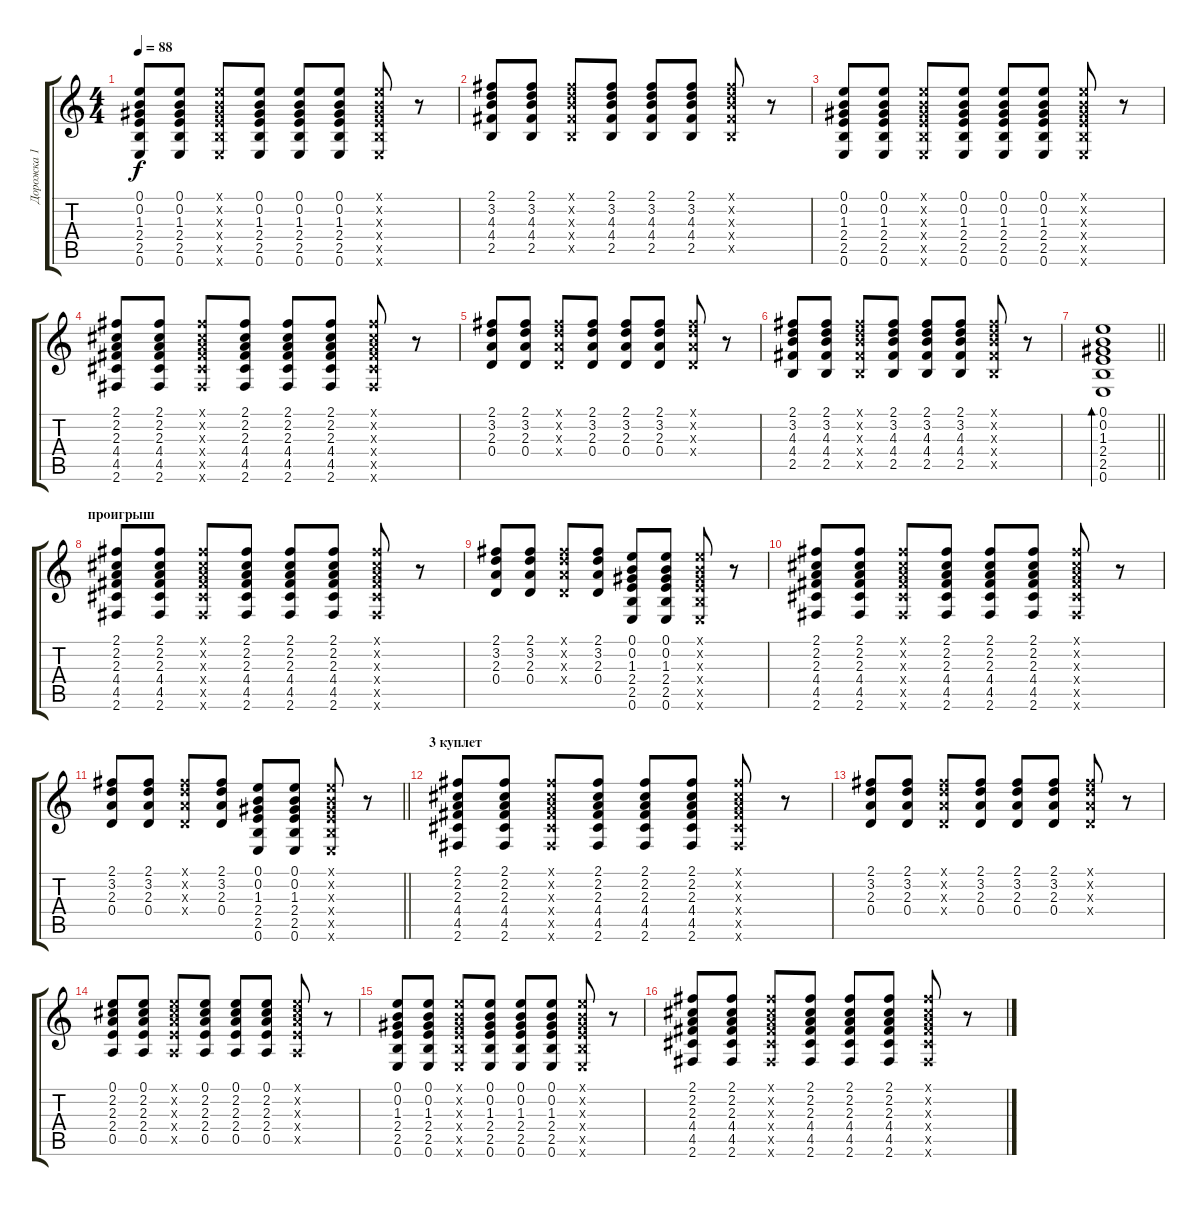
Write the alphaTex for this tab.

\track ("Дорожка 1" "Дорожка 1") {instrument acousticguitarsteel}
\staff {score tabs}
\tuning (E4 B3 G3 D3 A2 E2) {hide}
\ts (4 4)
\tempo 88
\clef g2
\ks c
(0.1 0.2 1.3 2.4 2.5 0.6).8{dy f} (0.1 0.2 1.3 2.4 2.5 0.6).8 (0.1{x} 0.2{x} 1.3{x} 2.4{x} 2.5{x} 0.6{x}).8 (0.1 0.2 1.3 2.4 2.5 0.6).8 (0.1 0.2 1.3 2.4 2.5 0.6).8 (0.1 0.2 1.3 2.4 2.5 0.6).8 (0.1{x} 0.2{x} 1.3{x} 2.4{x} 2.5{x} 0.6{x}).8 r.8 |
(2.1 3.2 4.3 4.4 2.5).8 (2.1 3.2 4.3 4.4 2.5).8 (2.1{x} 3.2{x} 4.3{x} 4.4{x} 2.5{x}).8 (2.1 3.2 4.3 4.4 2.5).8 (2.1 3.2 4.3 4.4 2.5).8 (2.1 3.2 4.3 4.4 2.5).8 (2.1{x} 3.2{x} 4.3{x} 4.4{x} 2.5{x}).8 r.8 |
(0.1 0.2 1.3 2.4 2.5 0.6).8 (0.1 0.2 1.3 2.4 2.5 0.6).8 (0.1{x} 0.2{x} 1.3{x} 2.4{x} 2.5{x} 0.6{x}).8 (0.1 0.2 1.3 2.4 2.5 0.6).8 (0.1 0.2 1.3 2.4 2.5 0.6).8 (0.1 0.2 1.3 2.4 2.5 0.6).8 (0.1{x} 0.2{x} 1.3{x} 2.4{x} 2.5{x} 0.6{x}).8 r.8 |
(2.1 2.2 2.3 4.4 4.5 2.6).8 (2.1 2.2 2.3 4.4 4.5 2.6).8 (2.1{x} 2.2{x} 2.3{x} 4.4{x} 4.5{x} 2.6{x}).8 (2.1 2.2 2.3 4.4 4.5 2.6).8 (2.1 2.2 2.3 4.4 4.5 2.6).8 (2.1 2.2 2.3 4.4 4.5 2.6).8 (2.1{x} 2.2{x} 2.3{x} 4.4{x} 4.5{x} 2.6{x}).8 r.8 |
(2.1 3.2 2.3 0.4).8 (2.1 3.2 2.3 0.4).8 (2.1{x} 3.2{x} 2.3{x} 0.4{x}).8 (2.1 3.2 2.3 0.4).8 (2.1 3.2 2.3 0.4).8 (2.1 3.2 2.3 0.4).8 (2.1{x} 3.2{x} 2.3{x} 0.4{x}).8 r.8 |
(2.1 3.2 4.3 4.4 2.5).8 (2.1 3.2 4.3 4.4 2.5).8 (2.1{x} 3.2{x} 4.3{x} 4.4{x} 2.5{x}).8 (2.1 3.2 4.3 4.4 2.5).8 (2.1 3.2 4.3 4.4 2.5).8 (2.1 3.2 4.3 4.4 2.5).8 (2.1{x} 3.2{x} 4.3{x} 4.4{x} 2.5{x}).8 r.8 |
\barLineRight lightlight
(0.1 0.2 1.3 2.4 2.5 0.6).1{bd 60} |
\section ("" "проигрыш")
(2.1 2.2 2.3 4.4 4.5 2.6).8 (2.1 2.2 2.3 4.4 4.5 2.6).8 (2.1{x} 2.2{x} 2.3{x} 4.4{x} 4.5{x} 2.6{x}).8 (2.1 2.2 2.3 4.4 4.5 2.6).8 (2.1 2.2 2.3 4.4 4.5 2.6).8 (2.1 2.2 2.3 4.4 4.5 2.6).8 (2.1{x} 2.2{x} 2.3{x} 4.4{x} 4.5{x} 2.6{x}).8 r.8 |
(2.1 3.2 2.3 0.4).8 (2.1 3.2 2.3 0.4).8 (2.1{x} 3.2{x} 2.3{x} 0.4{x}).8 (2.1 3.2 2.3 0.4).8 (0.1 0.2 1.3 2.4 2.5 0.6).8 (0.1 0.2 1.3 2.4 2.5 0.6).8 (0.1{x} 0.2{x} 1.3{x} 2.4{x} 2.5{x} 0.6{x}).8 r.8 |
(2.1 2.2 2.3 4.4 4.5 2.6).8 (2.1 2.2 2.3 4.4 4.5 2.6).8 (2.1{x} 2.2{x} 2.3{x} 4.4{x} 4.5{x} 2.6{x}).8 (2.1 2.2 2.3 4.4 4.5 2.6).8 (2.1 2.2 2.3 4.4 4.5 2.6).8 (2.1 2.2 2.3 4.4 4.5 2.6).8 (2.1{x} 2.2{x} 2.3{x} 4.4{x} 4.5{x} 2.6{x}).8 r.8 |
\barLineRight lightlight
(2.1 3.2 2.3 0.4).8 (2.1 3.2 2.3 0.4).8 (2.1{x} 3.2{x} 2.3{x} 0.4{x}).8 (2.1 3.2 2.3 0.4).8 (0.1 0.2 1.3 2.4 2.5 0.6).8 (0.1 0.2 1.3 2.4 2.5 0.6).8 (0.1{x} 0.2{x} 1.3{x} 2.4{x} 2.5{x} 0.6{x}).8 r.8 |
\section ("" "3 куплет")
(2.1 2.2 2.3 4.4 4.5 2.6).8 (2.1 2.2 2.3 4.4 4.5 2.6).8 (2.1{x} 2.2{x} 2.3{x} 4.4{x} 4.5{x} 2.6{x}).8 (2.1 2.2 2.3 4.4 4.5 2.6).8 (2.1 2.2 2.3 4.4 4.5 2.6).8 (2.1 2.2 2.3 4.4 4.5 2.6).8 (2.1{x} 2.2{x} 2.3{x} 4.4{x} 4.5{x} 2.6{x}).8 r.8 |
(2.1 3.2 2.3 0.4).8 (2.1 3.2 2.3 0.4).8 (2.1{x} 3.2{x} 2.3{x} 0.4{x}).8 (2.1 3.2 2.3 0.4).8 (2.1 3.2 2.3 0.4).8 (2.1 3.2 2.3 0.4).8 (2.1{x} 3.2{x} 2.3{x} 0.4{x}).8 r.8 |
(0.1 2.2 2.3 2.4 0.5).8 (0.1 2.2 2.3 2.4 0.5).8 (0.1{x} 2.2{x} 2.3{x} 2.4{x} 0.5{x}).8 (0.1 2.2 2.3 2.4 0.5).8 (0.1 2.2 2.3 2.4 0.5).8 (0.1 2.2 2.3 2.4 0.5).8 (0.1{x} 2.2{x} 2.3{x} 2.4{x} 0.5{x}).8 r.8 |
(0.1 0.2 1.3 2.4 2.5 0.6).8 (0.1 0.2 1.3 2.4 2.5 0.6).8 (0.1{x} 0.2{x} 1.3{x} 2.4{x} 2.5{x} 0.6{x}).8 (0.1 0.2 1.3 2.4 2.5 0.6).8 (0.1 0.2 1.3 2.4 2.5 0.6).8 (0.1 0.2 1.3 2.4 2.5 0.6).8 (0.1{x} 0.2{x} 1.3{x} 2.4{x} 2.5{x} 0.6{x}).8 r.8 |
(2.1 2.2 2.3 4.4 4.5 2.6).8 (2.1 2.2 2.3 4.4 4.5 2.6).8 (2.1{x} 2.2{x} 2.3{x} 4.4{x} 4.5{x} 2.6{x}).8 (2.1 2.2 2.3 4.4 4.5 2.6).8 (2.1 2.2 2.3 4.4 4.5 2.6).8 (2.1 2.2 2.3 4.4 4.5 2.6).8 (2.1{x} 2.2{x} 2.3{x} 4.4{x} 4.5{x} 2.6{x}).8 r.8
